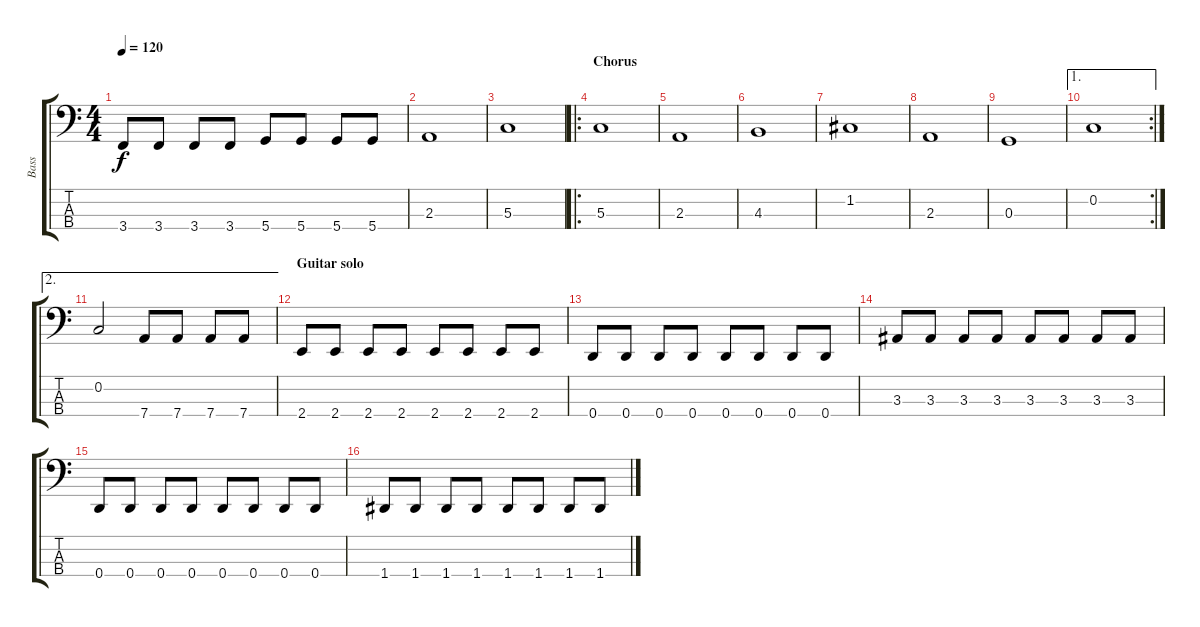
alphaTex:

\track ("Bass" "Bass") {instrument electricbasspick}
\staff {score tabs}
\tuning (F2 C2 G1 D1) {hide}
\ts (4 4)
\tempo 120
\clef f4
\ks c
3.4.8{dy f} 3.4.8 3.4.8 3.4.8 5.4.8 5.4.8 5.4.8 5.4.8 |
2.3.1 |
5.3.1 |
\ro
\section ("" "Chorus")
5.3.1 |
2.3.1 |
4.3.1 |
1.2.1 |
2.3.1 |
0.3.1 |
\ae 1
\rc 2
0.2.1 |
\ae 2
0.2.2 7.4.8 7.4.8 7.4.8 7.4.8 |
\section ("" "Guitar solo")
2.4.8 2.4.8 2.4.8 2.4.8 2.4.8 2.4.8 2.4.8 2.4.8 |
0.4.8 0.4.8 0.4.8 0.4.8 0.4.8 0.4.8 0.4.8 0.4.8 |
3.3.8 3.3.8 3.3.8 3.3.8 3.3.8 3.3.8 3.3.8 3.3.8 |
0.4.8 0.4.8 0.4.8 0.4.8 0.4.8 0.4.8 0.4.8 0.4.8 |
1.4.8 1.4.8 1.4.8 1.4.8 1.4.8 1.4.8 1.4.8 1.4.8
